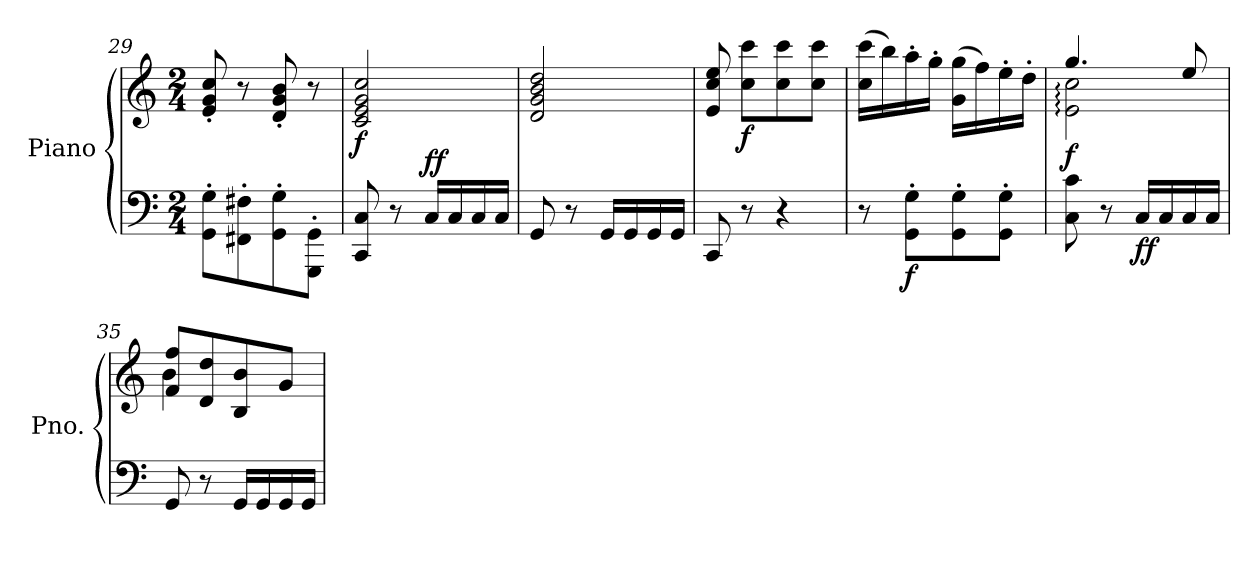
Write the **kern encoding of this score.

**kern	**kern	**dynam
*part1	*part1	*part1
*staff2	*staff1	*staff1/2
*I"Piano	*	*
*I'Pno.	*	*
*clefF4	*clefG2	*
*k[]	*k[]	*
*M2/4	*M2/4	*
=29	=29	=29
8GG\' 8G\'L	8e/' 8g/' 8cc/'	.
8FF#X\' 8F#X\'	8r	.
8GG\' 8G\'	8d/' 8g/' 8b/'	.
8GGG\' 8GG\'J	8r	.
=30	=30	=30
!	!	!LO:DY:b
8CC/ 8C/	2c/ 2e/ 2g/ 2cc/	f
8r	.	.
!	!	!LO:DY:a=2
16C/LL	.	ff
16C/	.	.
16C/	.	.
16C/JJ	.	.
!!LO:PB:g=z
=31	=31	=31
8GG/	2d/ 2g/ 2b/ 2dd/	.
8r	.	.
16GG/LL	.	.
16GG/	.	.
16GG/	.	.
16GG/JJ	.	.
=32	=32	=32
8CC/	8e/ 8cc/ 8ee/	.
!	!	!LO:DY:b
8r	8cc\ 8ccc\L	f
4r	8cc\ 8ccc\	.
.	8cc\ 8ccc\J	.
=33	=33	=33
8r	(>16cc\ 16ccc\LL	.
.	16bb\)	.
!	!	!LO:DY:b=2
8GG\' 8G\'L	16aa'\	f
.	16gg'\JJ	.
8GG\' 8G\'	(>16g\ 16gg\LL	.
.	16ff\)	.
8GG\' 8G\'J	16ee'\	.
.	16dd'\JJ	.
=34	=34	=34
*	*^	*
!	!	!	!LO:DY:b
8C\ 8c\	4.gg/	2e\: 2cc\:	f
8r	.	.	.
!	!	!	!LO:DY:b=2
16C/LL	.	.	ff
16C/	.	.	.
16C/	8ee/	.	.
16C/JJ	.	.	.
=35	=35	=35	=35
8GG/	8f/ 8ff/L	4b\	.
8r	8d/ 8dd/	.	.
16GG/LL	8B/ 8b/	4rFyy	.
16GG/	.	.	.
16GG/	8g/J	.	.
16GG/JJ	.	.	.
*	*v	*v	*
=	=	=
*-	*-	*-
